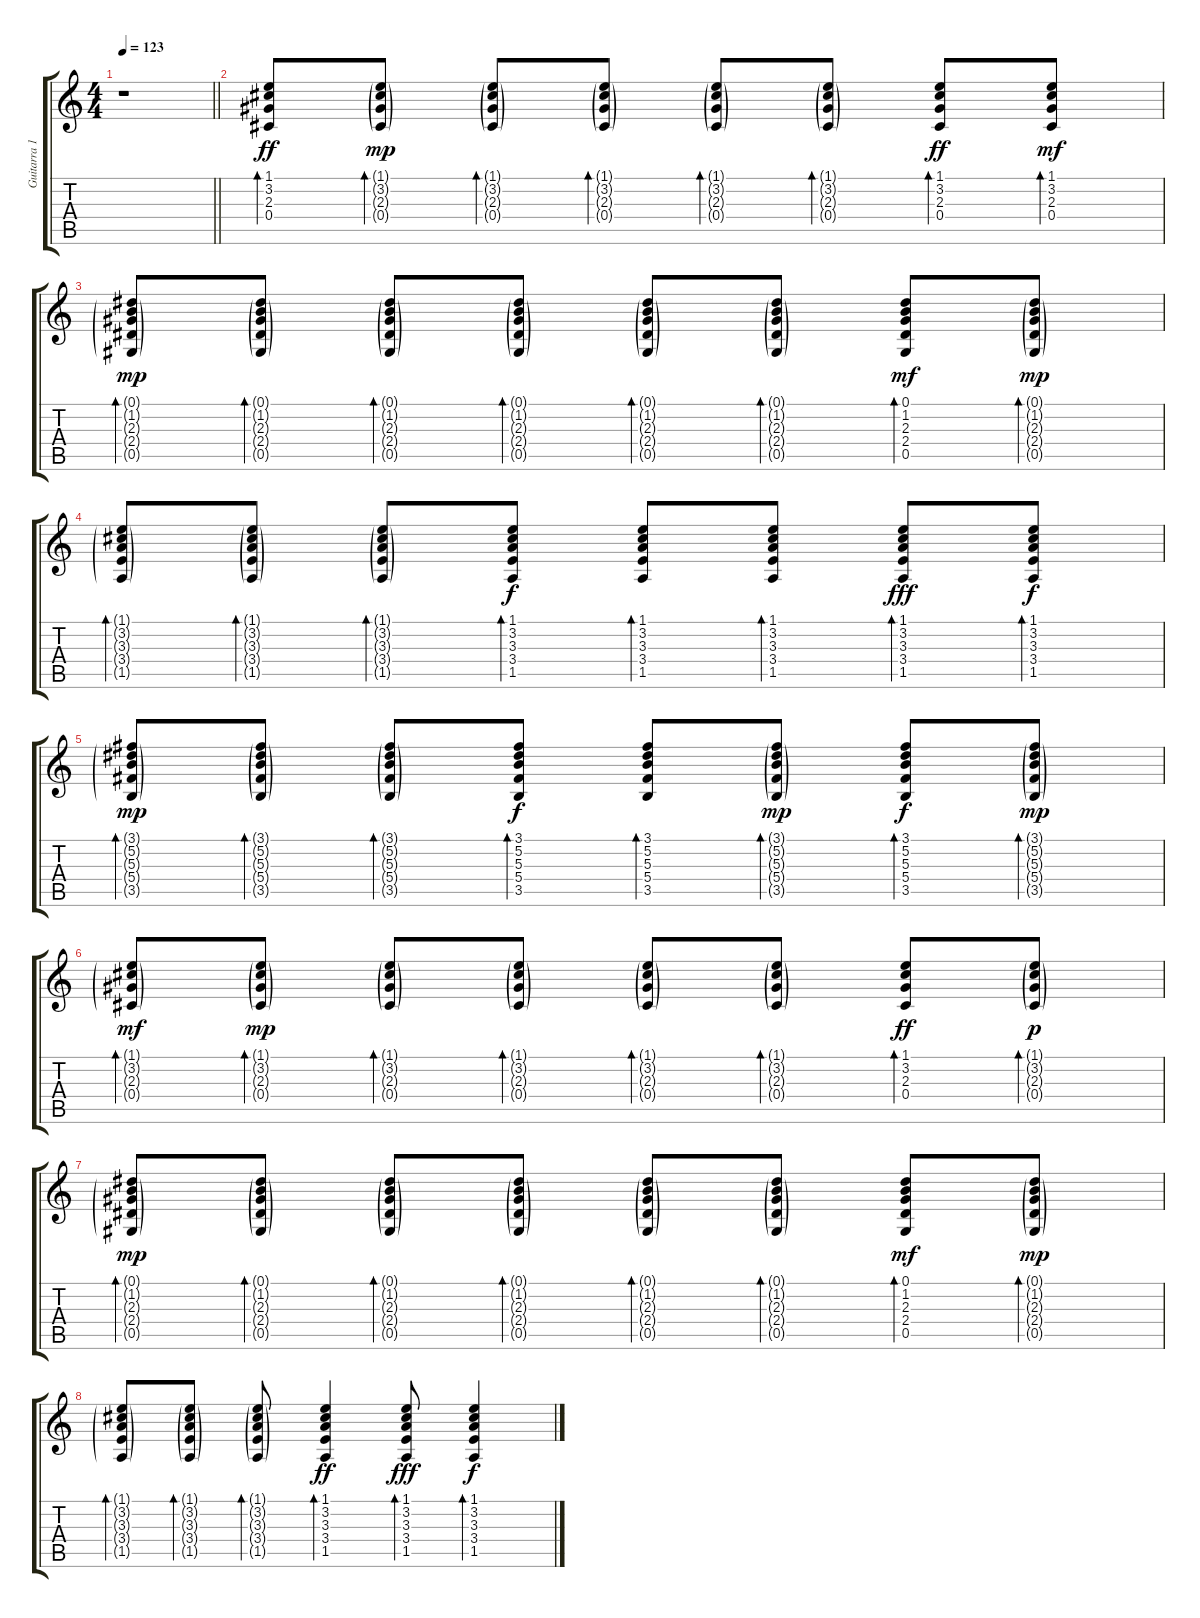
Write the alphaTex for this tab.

\track ("Guitarra 1" "Guitarra 1") {instrument electricguitarclean}
\staff {score tabs}
\tuning (Eb4 Bb3 Gb3 Db3 Ab2 Eb2) {hide}
\ts (4 4)
\tempo 123
\clef g2
\barLineRight lightlight
\ks c
r.1{dy f} |
(1.1 3.2 2.3 0.4).8{bd 60 dy ff} (1.1{g} 3.2{g} 2.3{g} 0.4{g}).8{bd 60 dy mp} (1.1{g} 3.2{g} 2.3{g} 0.4{g}).8{bd 60} (1.1{g} 3.2{g} 2.3{g} 0.4{g}).8{bd 60} (1.1{g} 3.2{g} 2.3{g} 0.4{g}).8{bd 60} (1.1{g} 3.2{g} 2.3{g} 0.4{g}).8{bd 60} (1.1 3.2 2.3 0.4).8{bd 60 dy ff} (1.1 3.2 2.3 0.4).8{bd 60 dy mf} |
(0.1{g} 1.2{g} 2.3{g} 2.4{g} 0.5{g}).8{bd 60 dy mp} (0.1{g} 1.2{g} 2.3{g} 2.4{g} 0.5{g}).8{bd 60} (0.1{g} 1.2{g} 2.3{g} 2.4{g} 0.5{g}).8{bd 60} (0.1{g} 1.2{g} 2.3{g} 2.4{g} 0.5{g}).8{bd 60} (0.1{g} 1.2{g} 2.3{g} 2.4{g} 0.5{g}).8{bd 60} (0.1{g} 1.2{g} 2.3{g} 2.4{g} 0.5{g}).8{bd 60} (0.1 1.2 2.3 2.4 0.5).8{bd 60 dy mf} (0.1{g} 1.2{g} 2.3{g} 2.4{g} 0.5{g}).8{bd 60 dy mp} |
(1.1{g} 3.2{g} 3.3{g} 3.4{g} 1.5{g}).8{bd 60} (1.1{g} 3.2{g} 3.3{g} 3.4{g} 1.5{g}).8{bd 60} (1.1{g} 3.2{g} 3.3{g} 3.4{g} 1.5{g}).8{bd 60} (1.1 3.2 3.3 3.4 1.5).8{bd 60 dy f} (1.1 3.2 3.3 3.4 1.5).8{bd 60} (1.1 3.2 3.3 3.4 1.5).8{bd 60} (1.1 3.2 3.3 3.4 1.5).8{bd 60 dy fff} (1.1 3.2 3.3 3.4 1.5).8{bd 60 dy f} |
(3.1{g} 5.2{g} 5.3{g} 5.4{g} 3.5{g}).8{bd 60 dy mp} (3.1{g} 5.2{g} 5.3{g} 5.4{g} 3.5{g}).8{bd 60} (3.1{g} 5.2{g} 5.3{g} 5.4{g} 3.5{g}).8{bd 60} (3.1 5.2 5.3 5.4 3.5).8{bd 60 dy f} (3.1 5.2 5.3 5.4 3.5).8{bd 60} (3.1{g} 5.2{g} 5.3{g} 5.4{g} 3.5{g}).8{bd 60 dy mp} (3.1 5.2 5.3 5.4 3.5).8{bd 60 dy f} (3.1{g} 5.2{g} 5.3{g} 5.4{g} 3.5{g}).8{bd 60 dy mp} |
(1.1{g} 3.2{g} 2.3{g} 0.4{g}).8{bd 60 dy mf} (1.1{g} 3.2{g} 2.3{g} 0.4{g}).8{bd 60 dy mp} (1.1{g} 3.2{g} 2.3{g} 0.4{g}).8{bd 60} (1.1{g} 3.2{g} 2.3{g} 0.4{g}).8{bd 60} (1.1{g} 3.2{g} 2.3{g} 0.4{g}).8{bd 60} (1.1{g} 3.2{g} 2.3{g} 0.4{g}).8{bd 60} (1.1 3.2 2.3 0.4).8{bd 60 dy ff} (1.1{g} 3.2{g} 2.3{g} 0.4{g}).8{bd 60 dy p} |
(0.1{g} 1.2{g} 2.3{g} 2.4{g} 0.5{g}).8{bd 60 dy mp} (0.1{g} 1.2{g} 2.3{g} 2.4{g} 0.5{g}).8{bd 60} (0.1{g} 1.2{g} 2.3{g} 2.4{g} 0.5{g}).8{bd 60} (0.1{g} 1.2{g} 2.3{g} 2.4{g} 0.5{g}).8{bd 60} (0.1{g} 1.2{g} 2.3{g} 2.4{g} 0.5{g}).8{bd 60} (0.1{g} 1.2{g} 2.3{g} 2.4{g} 0.5{g}).8{bd 60} (0.1 1.2 2.3 2.4 0.5).8{bd 60 dy mf} (0.1{g} 1.2{g} 2.3{g} 2.4{g} 0.5{g}).8{bd 60 dy mp} |
(1.1{g} 3.2{g} 3.3{g} 3.4{g} 1.5{g}).8{bd 60} (1.1{g} 3.2{g} 3.3{g} 3.4{g} 1.5{g}).8{bd 60} (1.1{g} 3.2{g} 3.3{g} 3.4{g} 1.5{g}).8{bd 60} (1.1 3.2 3.3 3.4 1.5).4{bd 60 dy ff} (1.1 3.2 3.3 3.4 1.5).8{bd 60 dy fff} (1.1 3.2 3.3 3.4 1.5).4{bd 60 dy f}
